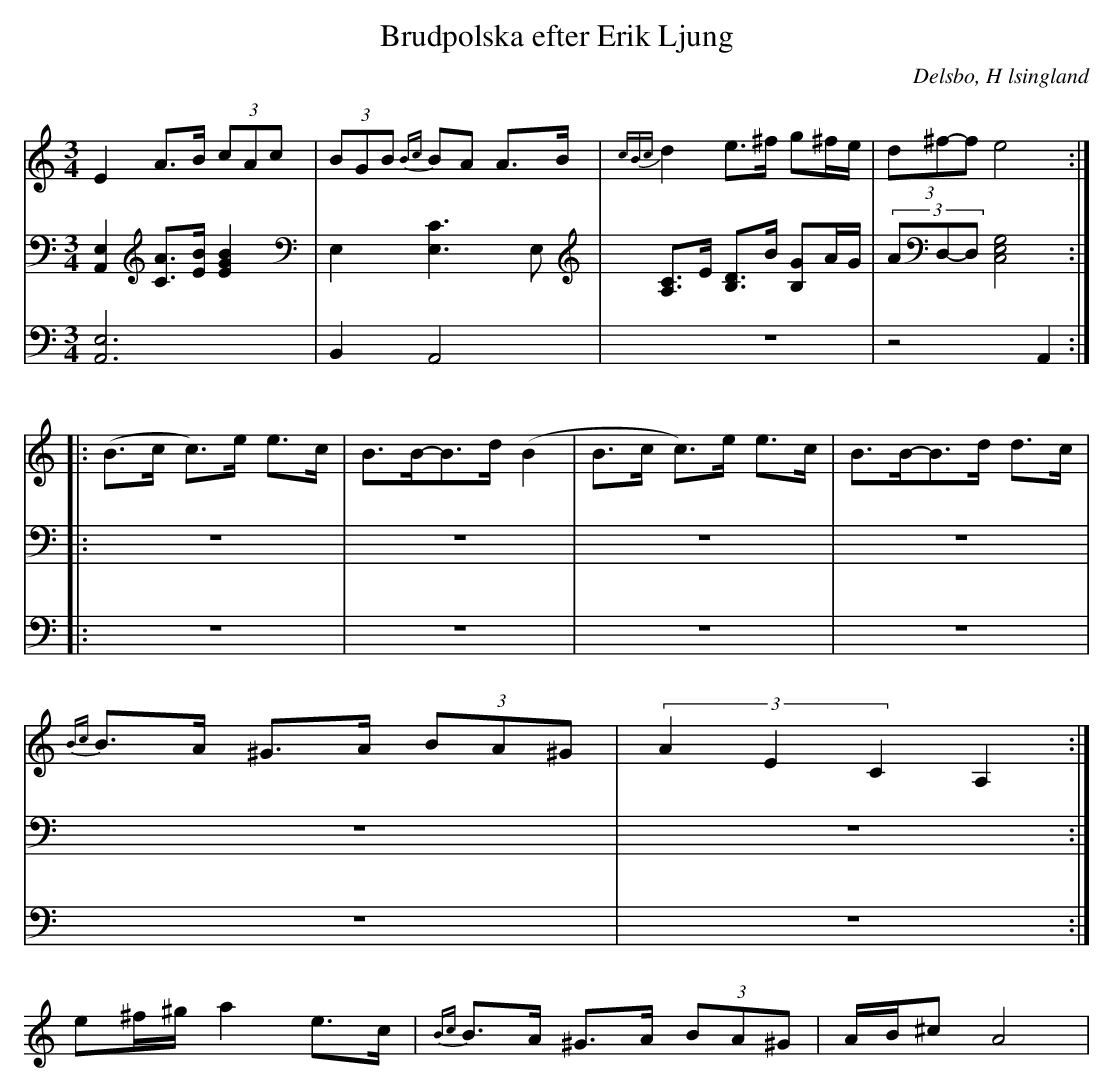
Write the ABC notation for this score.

X:1
T: Brudpolska efter Erik Ljung
Q: 105
O: Delsbo, H lsingland
M: 3/4
L: 1/8
K: Am
V:1
V:2
V:3 Merge
V:1
E2 A>B (3cAc| (3BGB {Bc}BA A>B|{cBc}d2 e>^f g^f/e/|(3d^f-f e4 :|
|:(B>c c)>e e>c|B>B-B>d (B2|B>c c)>e e>c|B>B-B>d d>c|
{Bc}B>A ^G>A (3BA^G|(3A2E2C2 A,2:|
e^f/^g/ a2 e>c|{Bc}B>A ^G>A (3BA^G|A/B/^c A4|
V:2
[A,,2E,2] [AC]>[BE] [B2E2G2]|E,2 [C3E,3]E,|[A,C]>E [B,D]>B [B,G]A/G/|(3AD,-D, [E,4G,4C,4]:|
|:z6|z6|z6|z6|
z6|z6:|
V:3
[A,,6E,6]|B,,2 A,,4|z6|z4 A,,2:|
|:z6|z6|z6|z6|
z6|z6:|
